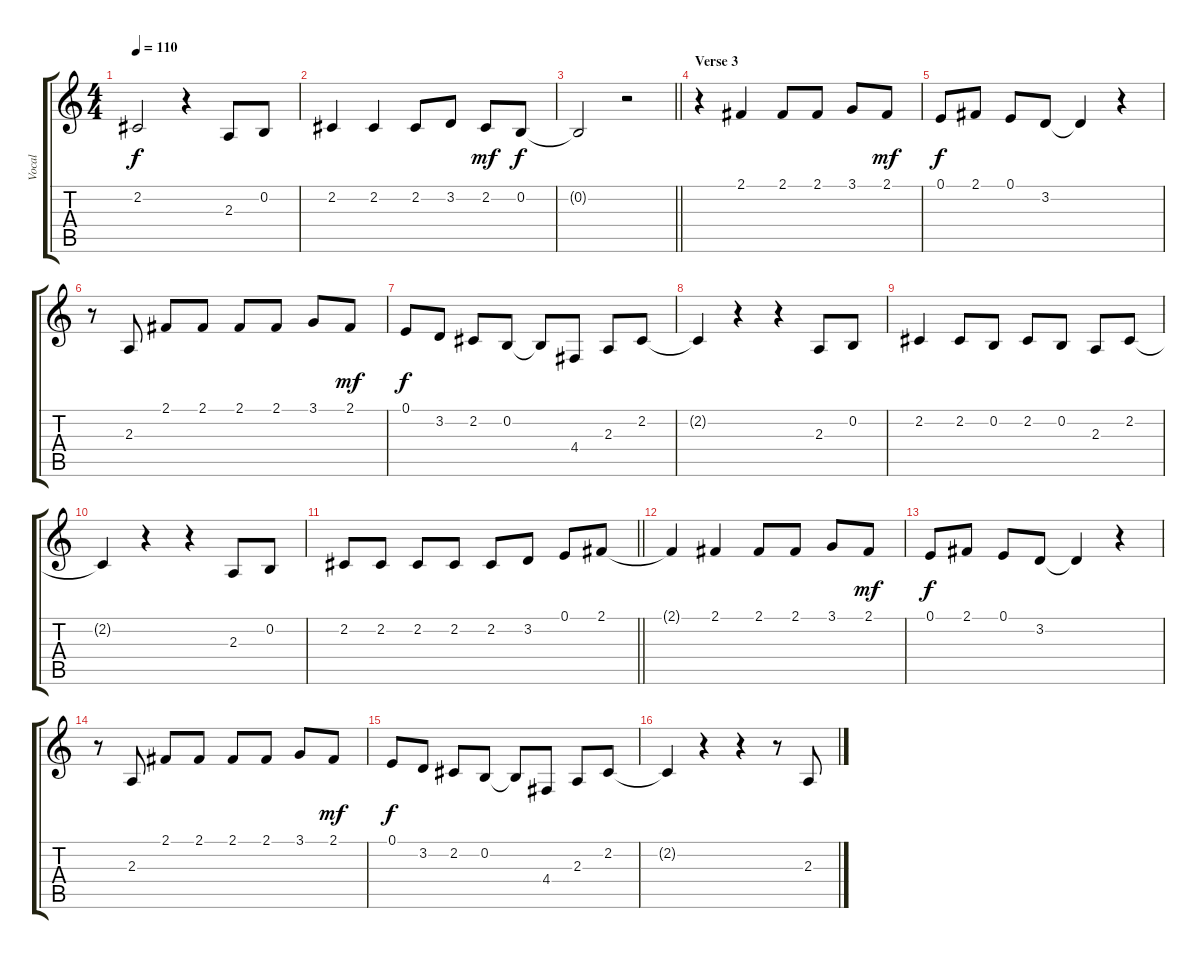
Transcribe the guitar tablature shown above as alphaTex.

\track ("Vocal" "Vocal") {instrument altosax}
\staff {score tabs}
\tuning (E4 B3 G3 D3 A2 E2) {hide}
\ts (4 4)
\tempo 110
\clef g2
\ks c
2.2.2{dy f} r.4 2.3.8 0.2.8 |
2.2.4 2.2.4 2.2.8 3.2.8 2.2.8{dy mf} 0.2.8{dy f} |
\barLineRight lightlight
0.2{t}.2 r.2 |
\section ("" "Verse 3")
r.4 2.1.4 2.1.8 2.1.8 3.1.8 2.1.8{dy mf} |
0.1.8{dy f} 2.1.8 0.1.8 3.2.8 3.2{t}.4 r.4 |
r.8 2.3.8 2.1.8 2.1.8 2.1.8 2.1.8 3.1.8 2.1.8{dy mf} |
0.1.8{dy f} 3.2.8 2.2.8 0.2.8 0.2{t}.8 4.4.8 2.3.8 2.2.8 |
2.2{t}.4 r.4 r.4 2.3.8 0.2.8 |
2.2.4 2.2.8 0.2.8 2.2.8 0.2.8 2.3.8 2.2.8 |
2.2{t}.4 r.4 r.4 2.3.8 0.2.8 |
\barLineRight lightlight
2.2.8 2.2.8 2.2.8 2.2.8 2.2.8 3.2.8 0.1.8 2.1.8 |
2.1{t}.4 2.1.4 2.1.8 2.1.8 3.1.8 2.1.8{dy mf} |
0.1.8{dy f} 2.1.8 0.1.8 3.2.8 3.2{t}.4 r.4 |
r.8 2.3.8 2.1.8 2.1.8 2.1.8 2.1.8 3.1.8 2.1.8{dy mf} |
0.1.8{dy f} 3.2.8 2.2.8 0.2.8 0.2{t}.8 4.4.8 2.3.8 2.2.8 |
2.2{t}.4 r.4 r.4 r.8 2.3.8
